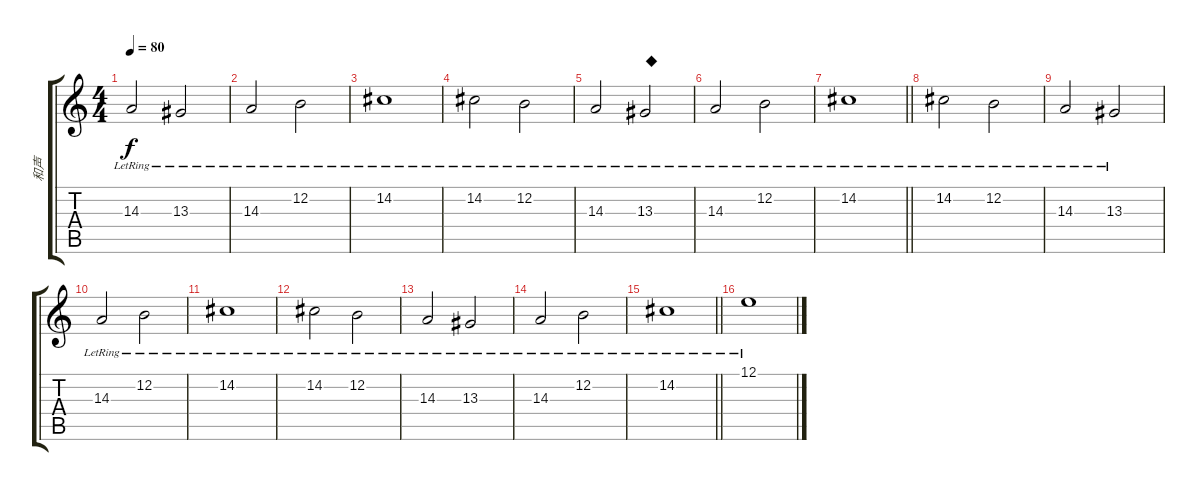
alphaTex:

\track ("和声" "和声") {instrument acousticgrandpiano}
\staff {score tabs}
\tuning (E4 B3 G3 D3 A2 E2) {hide}
\ts (4 4)
\tempo 80
\clef g2
\ks c
14.3{lr}.2{dy f} 13.3{lr}.2 |
14.3{lr}.2 12.2{lr}.2 |
14.2{lr}.1 |
14.2{lr}.2 12.2{lr}.2 |
14.3{lr}.2 13.3{lr}.2{txt "◆"} |
14.3{lr}.2 12.2{lr}.2 |
\barLineRight lightlight
14.2{lr}.1 |
14.2{lr}.2 12.2{lr}.2 |
14.3{lr}.2 13.3{lr}.2 |
14.3{lr}.2 12.2{lr}.2 |
14.2{lr}.1 |
14.2{lr}.2 12.2{lr}.2 |
14.3{lr}.2 13.3{lr}.2 |
14.3{lr}.2 12.2{lr}.2 |
\barLineRight lightlight
14.2{lr}.1 |
12.1{lr}.1{volume 10 balance 0}
